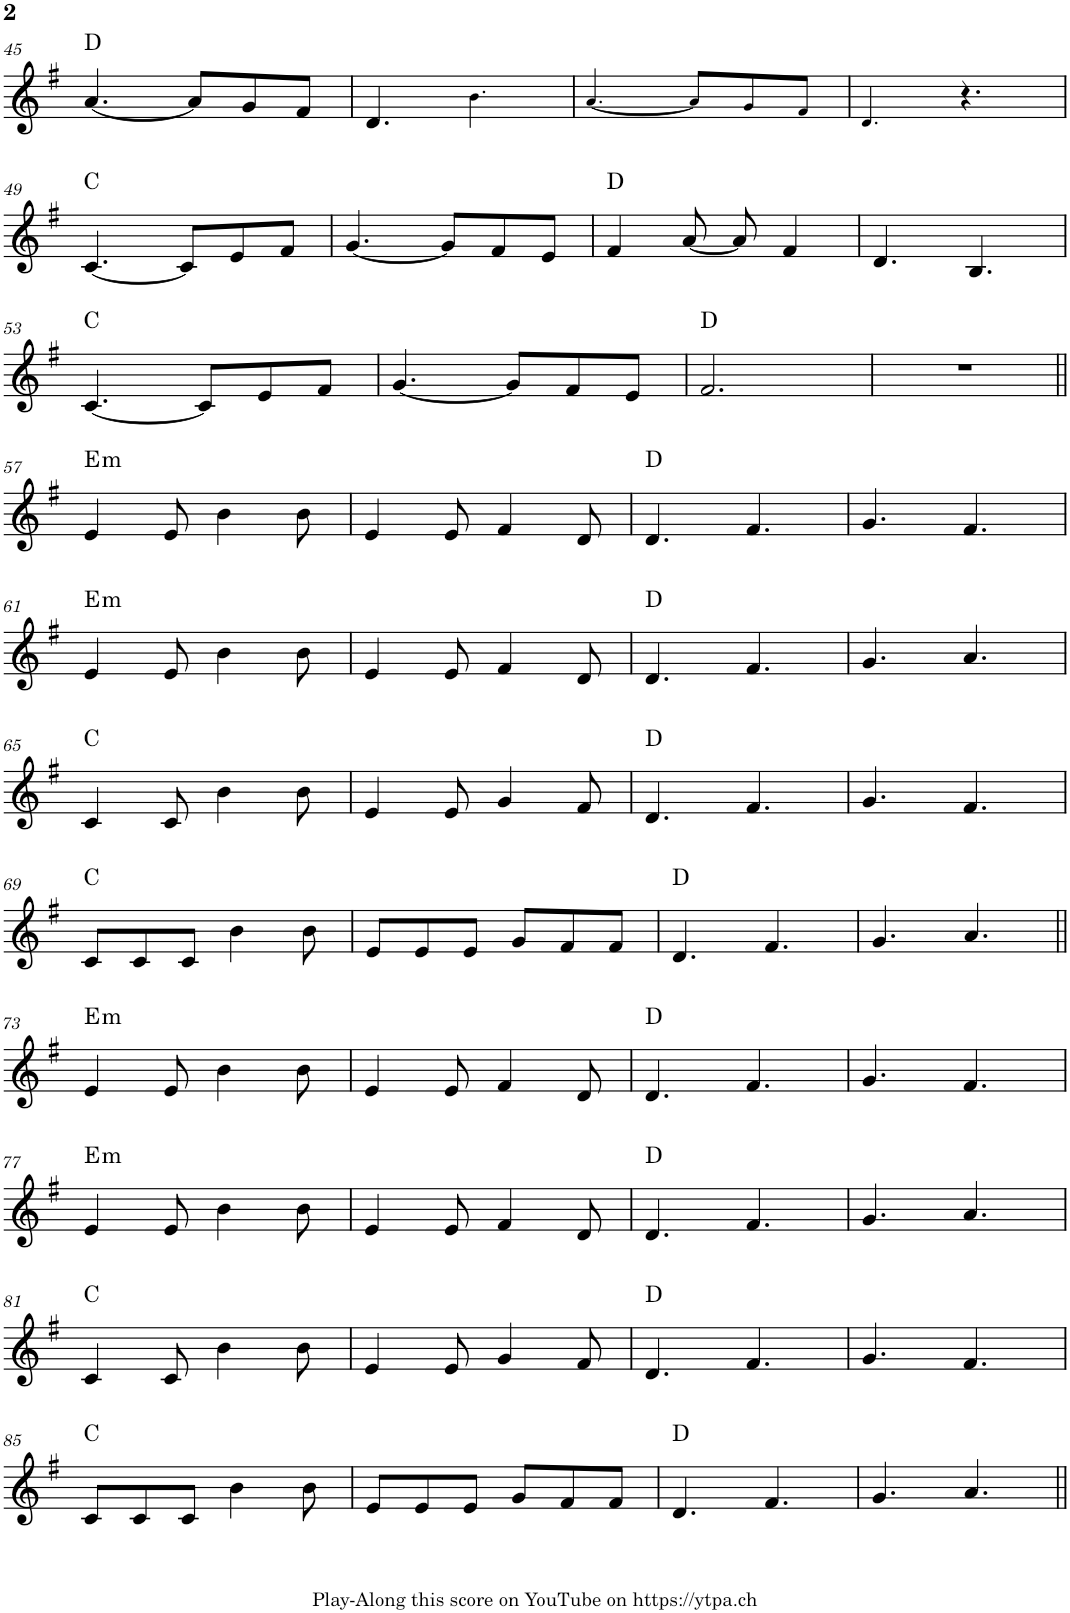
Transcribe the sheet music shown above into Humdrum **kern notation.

**kern	**harte
*part1	*part1
*staff1	*
*I"Piano	*
*I'Pno.	*
!!LO:PB:g=z
*clefG2	*
*k[f#]	*
*M6/8	*
=45	=45
[4.a/	D:maj
8a/L]	.
8g/	.
8f#/J	.
=46	=46
4.d/	.
4.b!\	.
=47	=47
[4.a!/	.
8a!/L]	.
8g!/	.
8f#!/J	.
=48	=48
4.d!/	.
4.r	.
!!LO:LB:g=z
=49	=49
[4.c/	C:maj
8c/L]	.
8e/	.
8f#/J	.
=50	=50
[4.g/	.
8g/L]	.
8f#/	.
8e/J	.
=51	=51
4f#/	D:maj
[8a/	.
8a/]	.
4f#/	.
=52	=52
4.d/	.
4.B/	.
!!LO:LB:g=z
=53	=53
[4.c/	C:maj
8c/L]	.
8e/	.
8f#/J	.
=54	=54
[4.g/	.
8g/L]	.
8f#/	.
8e/J	.
=55	=55
2.f#/	D:maj
=56	=56
2.r	.
!!LO:LB:g=z
=57||	=57||
!	!LO:H:kt=m
4e/	E:min
8e/	.
4b\	.
8b\	.
=58	=58
4e/	.
8e/	.
4f#/	.
8d/	.
=59	=59
4.d/	D:maj
4.f#/	.
=60	=60
4.g/	.
4.f#/	.
!!LO:LB:g=z
=61	=61
!	!LO:H:kt=m
4e/	E:min
8e/	.
4b\	.
8b\	.
=62	=62
4e/	.
8e/	.
4f#/	.
8d/	.
=63	=63
4.d/	D:maj
4.f#/	.
=64	=64
4.g/	.
4.a/	.
!!LO:LB:g=z
=65	=65
4c/	C:maj
8c/	.
4b\	.
8b\	.
=66	=66
4e/	.
8e/	.
4g/	.
8f#/	.
=67	=67
4.d/	D:maj
4.f#/	.
=68	=68
4.g/	.
4.f#/	.
!!LO:LB:g=z
=69	=69
8c/L	C:maj
8c/	.
8c/J	.
4b\	.
8b\	.
=70	=70
8e/L	.
8e/	.
8e/J	.
8g/L	.
8f#/	.
8f#/J	.
=71	=71
4.d/	D:maj
4.f#/	.
=72	=72
4.g/	.
4.a/	.
!!LO:LB:g=z
=73||	=73||
!	!LO:H:kt=m
4e/	E:min
8e/	.
4b\	.
8b\	.
=74	=74
4e/	.
8e/	.
4f#/	.
8d/	.
=75	=75
4.d/	D:maj
4.f#/	.
=76	=76
4.g/	.
4.f#/	.
!!LO:LB:g=z
=77	=77
!	!LO:H:kt=m
4e/	E:min
8e/	.
4b\	.
8b\	.
=78	=78
4e/	.
8e/	.
4f#/	.
8d/	.
=79	=79
4.d/	D:maj
4.f#/	.
=80	=80
4.g/	.
4.a/	.
!!LO:LB:g=z
=81	=81
4c/	C:maj
8c/	.
4b\	.
8b\	.
=82	=82
4e/	.
8e/	.
4g/	.
8f#/	.
=83	=83
4.d/	D:maj
4.f#/	.
=84	=84
4.g/	.
4.f#/	.
!!LO:LB:g=z
=85	=85
8c/L	C:maj
8c/	.
8c/J	.
4b\	.
8b\	.
=86	=86
8e/L	.
8e/	.
8e/J	.
8g/L	.
8f#/	.
8f#/J	.
=87	=87
4.d/	D:maj
4.f#/	.
=88	=88
4.g/	.
4.a/	.
=||	=||
*-	*-
